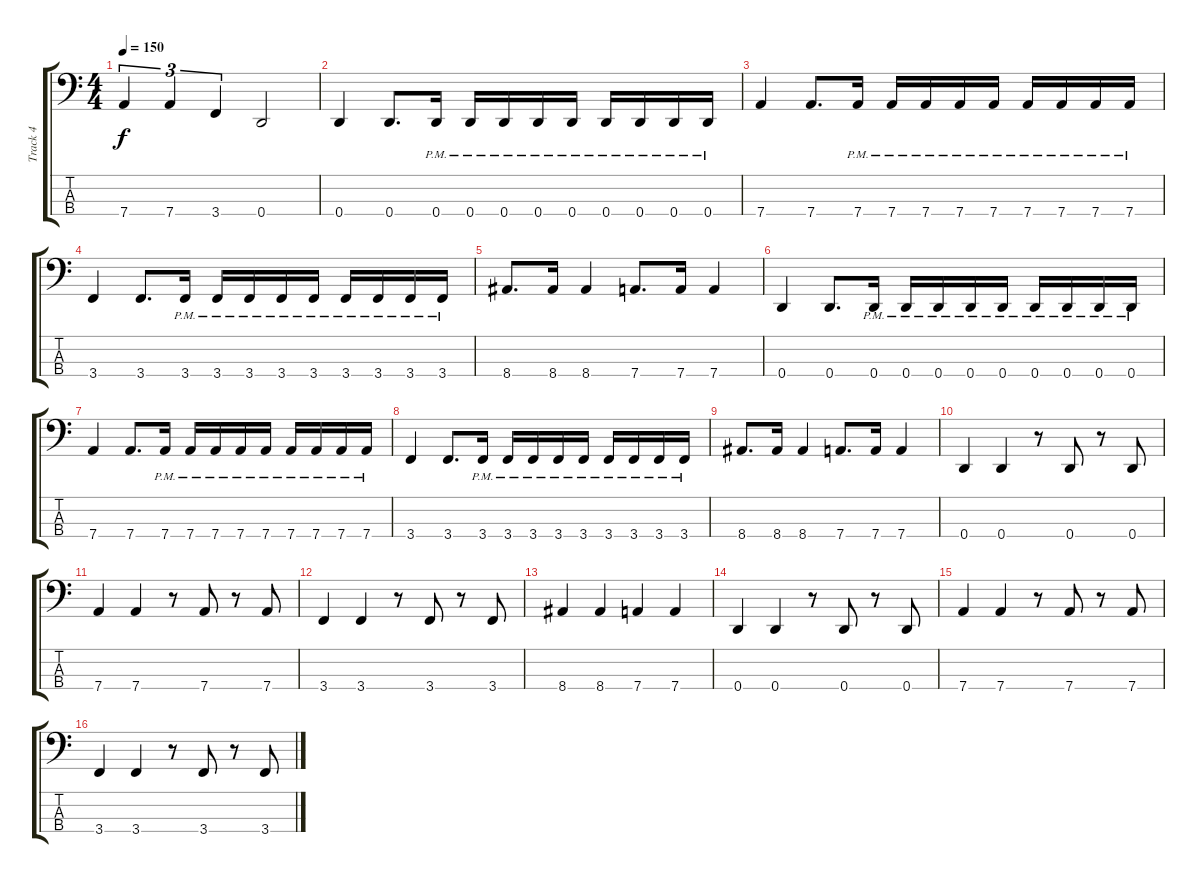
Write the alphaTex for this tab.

\track ("Track 4" "Track 4") {instrument electricbassfinger}
\staff {score tabs}
\tuning (G2 D2 A1 D1) {hide}
\ts (4 4)
\tempo 150
\clef f4
\ks c
7.4.4{tu (3 2) dy f} 7.4.4{tu (3 2)} 3.4.4{tu (3 2)} 0.4.2 |
0.4.4 0.4.8{d} 0.4{pm}.16 0.4{pm}.16 0.4{pm}.16 0.4{pm}.16 0.4{pm}.16 0.4{pm}.16 0.4{pm}.16 0.4{pm}.16 0.4{pm}.16 |
7.4.4 7.4.8{d} 7.4{pm}.16 7.4{pm}.16 7.4{pm}.16 7.4{pm}.16 7.4{pm}.16 7.4{pm}.16 7.4{pm}.16 7.4{pm}.16 7.4{pm}.16 |
3.4.4 3.4.8{d} 3.4{pm}.16 3.4{pm}.16 3.4{pm}.16 3.4{pm}.16 3.4{pm}.16 3.4{pm}.16 3.4{pm}.16 3.4{pm}.16 3.4{pm}.16 |
8.4.8{d} 8.4.16 8.4.4 7.4.8{d} 7.4.16 7.4.4 |
0.4.4 0.4.8{d} 0.4{pm}.16 0.4{pm}.16 0.4{pm}.16 0.4{pm}.16 0.4{pm}.16 0.4{pm}.16 0.4{pm}.16 0.4{pm}.16 0.4{pm}.16 |
7.4.4 7.4.8{d} 7.4{pm}.16 7.4{pm}.16 7.4{pm}.16 7.4{pm}.16 7.4{pm}.16 7.4{pm}.16 7.4{pm}.16 7.4{pm}.16 7.4{pm}.16 |
3.4.4 3.4.8{d} 3.4{pm}.16 3.4{pm}.16 3.4{pm}.16 3.4{pm}.16 3.4{pm}.16 3.4{pm}.16 3.4{pm}.16 3.4{pm}.16 3.4{pm}.16 |
8.4.8{d} 8.4.16 8.4.4 7.4.8{d} 7.4.16 7.4.4 |
0.4.4 0.4.4 r.8 0.4.8 r.8 0.4.8 |
7.4.4 7.4.4 r.8 7.4.8 r.8 7.4.8 |
3.4.4 3.4.4 r.8 3.4.8 r.8 3.4.8 |
8.4.4 8.4.4 7.4.4 7.4.4 |
0.4.4 0.4.4 r.8 0.4.8 r.8 0.4.8 |
7.4.4 7.4.4 r.8 7.4.8 r.8 7.4.8 |
3.4.4 3.4.4 r.8 3.4.8 r.8 3.4.8
